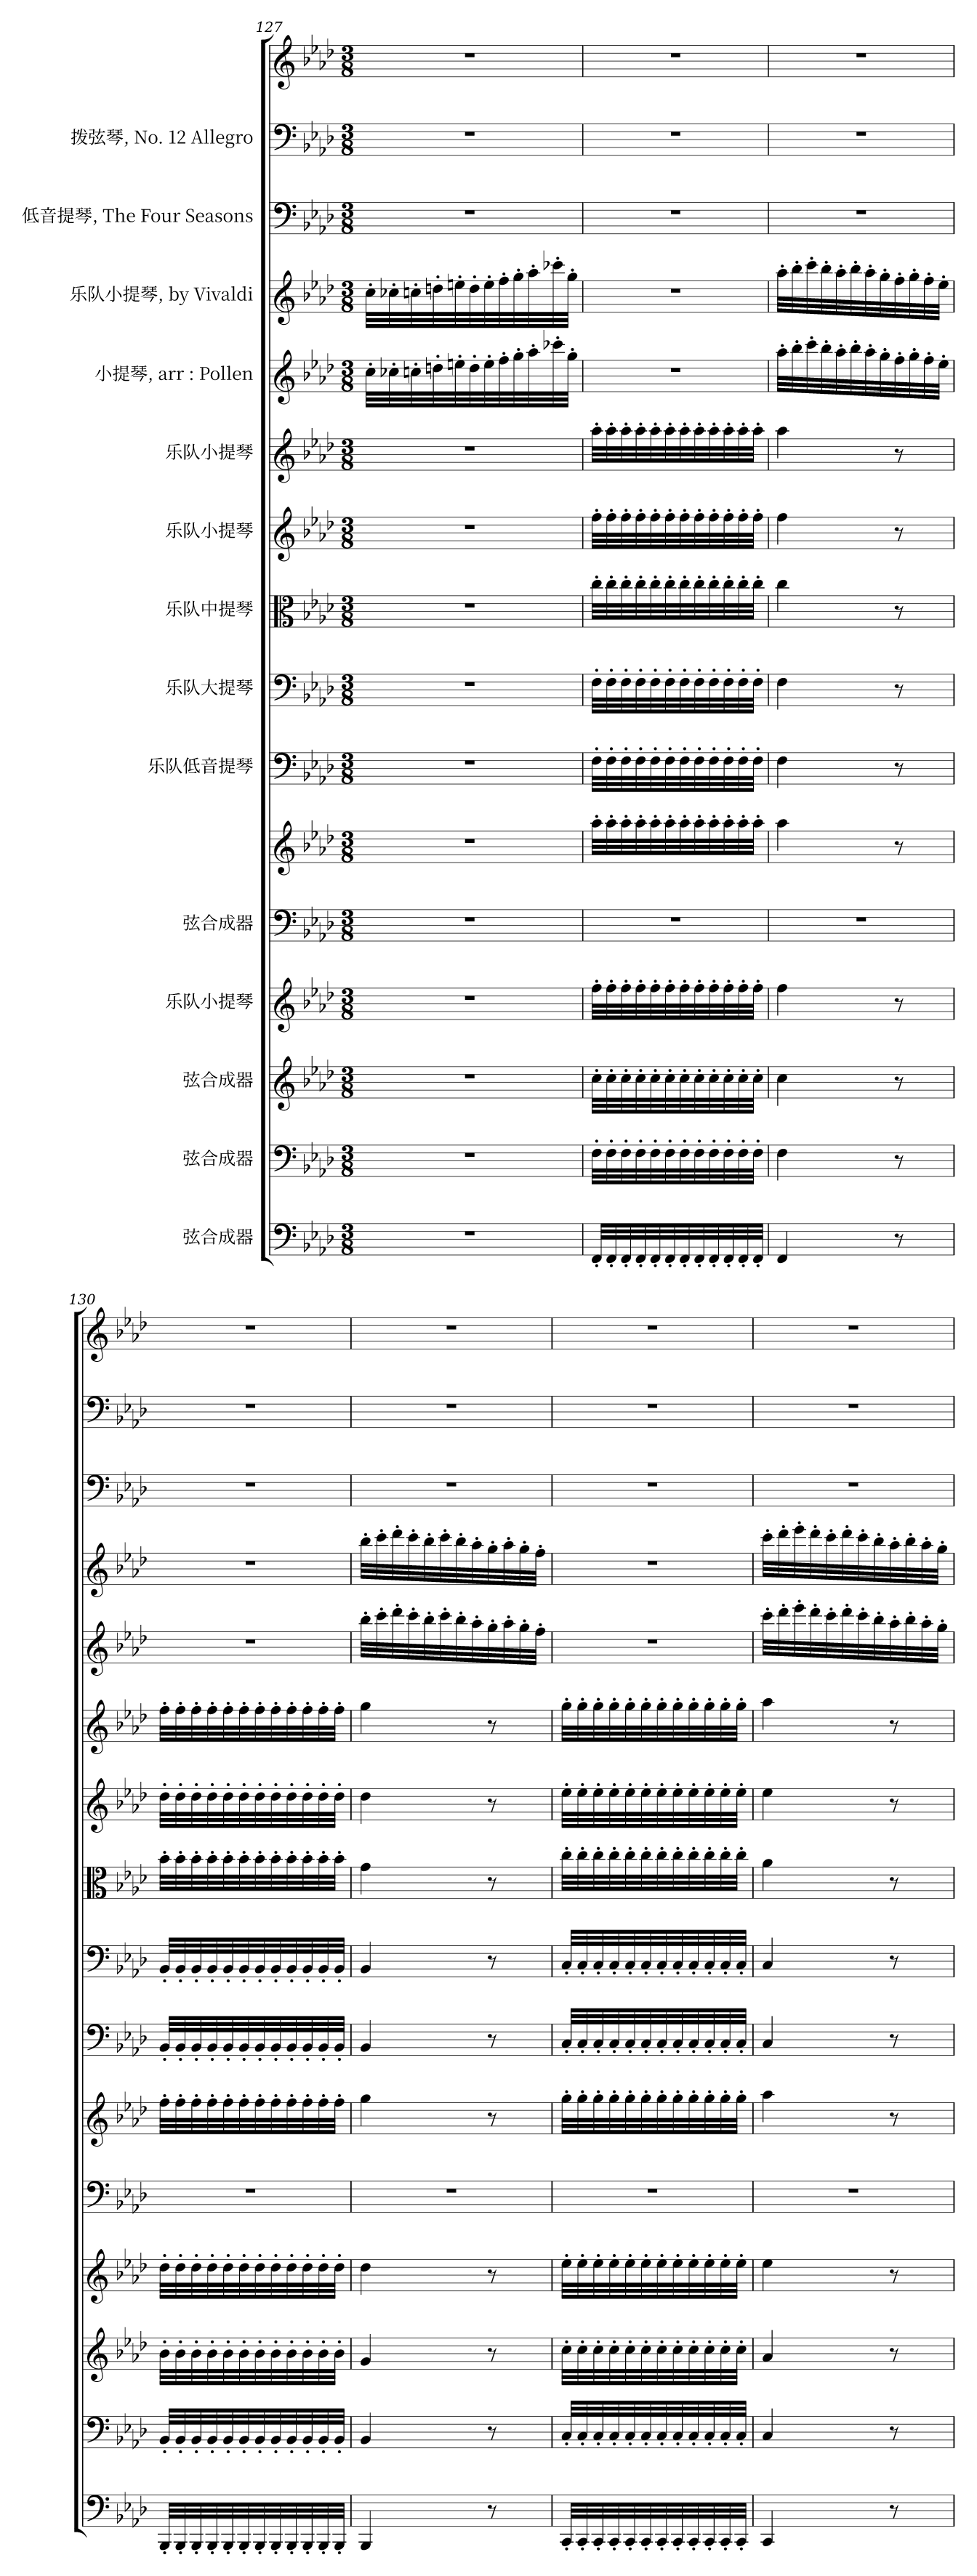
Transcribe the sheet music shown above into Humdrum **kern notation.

**kern	**kern	**kern	**kern	**kern	**kern	**kern	**kern	**kern	**kern	**kern	**kern	**kern	**kern	**kern	**kern
*part14	*part13	*part12	*part11	*part10	*part10	*part9	*part8	*part7	*part6	*part5	*part4	*part3	*part2	*part1	*part1
*staff16	*staff15	*staff14	*staff13	*staff12	*staff11	*staff10	*staff9	*staff8	*staff7	*staff6	*staff5	*staff4	*staff3	*staff2	*staff1
*I"弦合成器	*I"弦合成器	*I"弦合成器	*I"乐队小提琴	*I"弦合成器	*	*I"乐队低音提琴	*I"乐队大提琴	*I"乐队中提琴	*I"乐队小提琴	*I"乐队小提琴	*I"小提琴, arr : Pollen	*I"乐队小提琴, by Vivaldi	*I"低音提琴, The Four Seasons	*I"拨弦琴, No. 12 Allegro	*
!!LO:PB:g=z
*clefF4	*clefF4	*clefG2	*clefG2	*clefF4	*clefG2	*clefF4	*clefF4	*clefC3	*clefG2	*clefG2	*clefG2	*clefG2	*clefF4	*clefF4	*clefG2
*	*	*	*	*	*	*ITrd7c12	*	*	*	*	*	*	*ITrd7c12	*	*
*k[b-e-a-d-]	*k[b-e-a-d-]	*k[b-e-a-d-]	*k[b-e-a-d-]	*k[b-e-a-d-]	*k[b-e-a-d-]	*k[b-e-a-d-]	*k[b-e-a-d-]	*k[b-e-a-d-]	*k[b-e-a-d-]	*k[b-e-a-d-]	*k[b-e-a-d-]	*k[b-e-a-d-]	*k[b-e-a-d-]	*k[b-e-a-d-]	*k[b-e-a-d-]
*M3/8	*M3/8	*M3/8	*M3/8	*M3/8	*M3/8	*M3/8	*M3/8	*M3/8	*M3/8	*M3/8	*M3/8	*M3/8	*M3/8	*M3/8	*M3/8
=127	=127	=127	=127	=127	=127	=127	=127	=127	=127	=127	=127	=127	=127	=127	=127
4.r	4.r	4.r	4.r	4.r	4.r	4.r	4.r	4.r	4.r	4.r	32cc'\LLL	32cc'\LLL	4.r	4.r	4.r
.	.	.	.	.	.	.	.	.	.	.	32cc-X'\	32cc-X'\	.	.	.
.	.	.	.	.	.	.	.	.	.	.	32ccn'\	32ccn'\	.	.	.
.	.	.	.	.	.	.	.	.	.	.	32ddn'\	32ddn'\	.	.	.
.	.	.	.	.	.	.	.	.	.	.	32een'\	32een'\	.	.	.
.	.	.	.	.	.	.	.	.	.	.	32dd'\	32dd'\	.	.	.
.	.	.	.	.	.	.	.	.	.	.	32ee'\	32ee'\	.	.	.
.	.	.	.	.	.	.	.	.	.	.	32ff'\	32ff'\	.	.	.
.	.	.	.	.	.	.	.	.	.	.	32gg'\	32gg'\	.	.	.
.	.	.	.	.	.	.	.	.	.	.	32aa-'\	32aa-'\	.	.	.
.	.	.	.	.	.	.	.	.	.	.	32ccc-X'\	32ccc-X'\	.	.	.
.	.	.	.	.	.	.	.	.	.	.	32gg'\JJJ	32gg'\JJJ	.	.	.
=128	=128	=128	=128	=128	=128	=128	=128	=128	=128	=128	=128	=128	=128	=128	=128
32FF'/LLL	32F'\LLL	32cc'\LLL	32ff'\LLL	4.r	32aa-'\LLL	32FF'\LLL	32F'\LLL	32cc'\LLL	32ff'\LLL	32aa-'\LLL	4.r	4.r	4.r	4.r	4.r
32FF'/	32F'\	32cc'\	32ff'\	.	32aa-'\	32FF'\	32F'\	32cc'\	32ff'\	32aa-'\	.	.	.	.	.
32FF'/	32F'\	32cc'\	32ff'\	.	32aa-'\	32FF'\	32F'\	32cc'\	32ff'\	32aa-'\	.	.	.	.	.
32FF'/	32F'\	32cc'\	32ff'\	.	32aa-'\	32FF'\	32F'\	32cc'\	32ff'\	32aa-'\	.	.	.	.	.
32FF'/	32F'\	32cc'\	32ff'\	.	32aa-'\	32FF'\	32F'\	32cc'\	32ff'\	32aa-'\	.	.	.	.	.
32FF'/	32F'\	32cc'\	32ff'\	.	32aa-'\	32FF'\	32F'\	32cc'\	32ff'\	32aa-'\	.	.	.	.	.
32FF'/	32F'\	32cc'\	32ff'\	.	32aa-'\	32FF'\	32F'\	32cc'\	32ff'\	32aa-'\	.	.	.	.	.
32FF'/	32F'\	32cc'\	32ff'\	.	32aa-'\	32FF'\	32F'\	32cc'\	32ff'\	32aa-'\	.	.	.	.	.
32FF'/	32F'\	32cc'\	32ff'\	.	32aa-'\	32FF'\	32F'\	32cc'\	32ff'\	32aa-'\	.	.	.	.	.
32FF'/	32F'\	32cc'\	32ff'\	.	32aa-'\	32FF'\	32F'\	32cc'\	32ff'\	32aa-'\	.	.	.	.	.
32FF'/	32F'\	32cc'\	32ff'\	.	32aa-'\	32FF'\	32F'\	32cc'\	32ff'\	32aa-'\	.	.	.	.	.
32FF'/JJJ	32F'\JJJ	32cc'\JJJ	32ff'\JJJ	.	32aa-'\JJJ	32FF'\JJJ	32F'\JJJ	32cc'\JJJ	32ff'\JJJ	32aa-'\JJJ	.	.	.	.	.
!!LO:PB:g=z
=129	=129	=129	=129	=129	=129	=129	=129	=129	=129	=129	=129	=129	=129	=129	=129
4FF/	4F\	4cc\	4ff\	4.r	4aa-\	4FF\	4F\	4cc\	4ff\	4aa-\	32aa-'\LLL	32aa-'\LLL	4.r	4.r	4.r
.	.	.	.	.	.	.	.	.	.	.	32bb-'\	32bb-'\	.	.	.
.	.	.	.	.	.	.	.	.	.	.	32ccc'\	32ccc'\	.	.	.
.	.	.	.	.	.	.	.	.	.	.	32bb-'\	32bb-'\	.	.	.
.	.	.	.	.	.	.	.	.	.	.	32aa-'\	32aa-'\	.	.	.
.	.	.	.	.	.	.	.	.	.	.	32bb-'\	32bb-'\	.	.	.
.	.	.	.	.	.	.	.	.	.	.	32aa-'\	32aa-'\	.	.	.
.	.	.	.	.	.	.	.	.	.	.	32gg'\	32gg'\	.	.	.
8r	8r	8r	8r	.	8r	8r	8r	8r	8r	8r	32ff'\	32ff'\	.	.	.
.	.	.	.	.	.	.	.	.	.	.	32gg'\	32gg'\	.	.	.
.	.	.	.	.	.	.	.	.	.	.	32ff'\	32ff'\	.	.	.
.	.	.	.	.	.	.	.	.	.	.	32ee-'\JJJ	32ee-'\JJJ	.	.	.
=130	=130	=130	=130	=130	=130	=130	=130	=130	=130	=130	=130	=130	=130	=130	=130
32BBB-'/LLL	32BB-'/LLL	32b-'\LLL	32dd-'\LLL	4.r	32ff'\LLL	32BBB-'/LLL	32BB-'/LLL	32b-'\LLL	32dd-'\LLL	32ff'\LLL	4.r	4.r	4.r	4.r	4.r
32BBB-'/	32BB-'/	32b-'\	32dd-'\	.	32ff'\	32BBB-'/	32BB-'/	32b-'\	32dd-'\	32ff'\	.	.	.	.	.
32BBB-'/	32BB-'/	32b-'\	32dd-'\	.	32ff'\	32BBB-'/	32BB-'/	32b-'\	32dd-'\	32ff'\	.	.	.	.	.
32BBB-'/	32BB-'/	32b-'\	32dd-'\	.	32ff'\	32BBB-'/	32BB-'/	32b-'\	32dd-'\	32ff'\	.	.	.	.	.
32BBB-'/	32BB-'/	32b-'\	32dd-'\	.	32ff'\	32BBB-'/	32BB-'/	32b-'\	32dd-'\	32ff'\	.	.	.	.	.
32BBB-'/	32BB-'/	32b-'\	32dd-'\	.	32ff'\	32BBB-'/	32BB-'/	32b-'\	32dd-'\	32ff'\	.	.	.	.	.
32BBB-'/	32BB-'/	32b-'\	32dd-'\	.	32ff'\	32BBB-'/	32BB-'/	32b-'\	32dd-'\	32ff'\	.	.	.	.	.
32BBB-'/	32BB-'/	32b-'\	32dd-'\	.	32ff'\	32BBB-'/	32BB-'/	32b-'\	32dd-'\	32ff'\	.	.	.	.	.
32BBB-'/	32BB-'/	32b-'\	32dd-'\	.	32ff'\	32BBB-'/	32BB-'/	32b-'\	32dd-'\	32ff'\	.	.	.	.	.
32BBB-'/	32BB-'/	32b-'\	32dd-'\	.	32ff'\	32BBB-'/	32BB-'/	32b-'\	32dd-'\	32ff'\	.	.	.	.	.
32BBB-'/	32BB-'/	32b-'\	32dd-'\	.	32ff'\	32BBB-'/	32BB-'/	32b-'\	32dd-'\	32ff'\	.	.	.	.	.
32BBB-'/JJJ	32BB-'/JJJ	32b-'\JJJ	32dd-'\JJJ	.	32ff'\JJJ	32BBB-'/JJJ	32BB-'/JJJ	32b-'\JJJ	32dd-'\JJJ	32ff'\JJJ	.	.	.	.	.
!!LO:PB:g=z
=131	=131	=131	=131	=131	=131	=131	=131	=131	=131	=131	=131	=131	=131	=131	=131
4BBB-/	4BB-/	4g/	4dd-\	4.r	4gg\	4BBB-/	4BB-/	4g\	4dd-\	4gg\	32bb-'\LLL	32bb-'\LLL	4.r	4.r	4.r
.	.	.	.	.	.	.	.	.	.	.	32ccc'\	32ccc'\	.	.	.
.	.	.	.	.	.	.	.	.	.	.	32ddd-'\	32ddd-'\	.	.	.
.	.	.	.	.	.	.	.	.	.	.	32ccc'\	32ccc'\	.	.	.
.	.	.	.	.	.	.	.	.	.	.	32bb-'\	32bb-'\	.	.	.
.	.	.	.	.	.	.	.	.	.	.	32ccc'\	32ccc'\	.	.	.
.	.	.	.	.	.	.	.	.	.	.	32bb-'\	32bb-'\	.	.	.
.	.	.	.	.	.	.	.	.	.	.	32aa-'\	32aa-'\	.	.	.
8r	8r	8r	8r	.	8r	8r	8r	8r	8r	8r	32gg'\	32gg'\	.	.	.
.	.	.	.	.	.	.	.	.	.	.	32aa-'\	32aa-'\	.	.	.
.	.	.	.	.	.	.	.	.	.	.	32gg'\	32gg'\	.	.	.
.	.	.	.	.	.	.	.	.	.	.	32ff'\JJJ	32ff'\JJJ	.	.	.
=132	=132	=132	=132	=132	=132	=132	=132	=132	=132	=132	=132	=132	=132	=132	=132
32CC'/LLL	32C'/LLL	32cc'\LLL	32ee-'\LLL	4.r	32gg'\LLL	32CC'/LLL	32C'/LLL	32cc'\LLL	32ee-'\LLL	32gg'\LLL	4.r	4.r	4.r	4.r	4.r
32CC'/	32C'/	32cc'\	32ee-'\	.	32gg'\	32CC'/	32C'/	32cc'\	32ee-'\	32gg'\	.	.	.	.	.
32CC'/	32C'/	32cc'\	32ee-'\	.	32gg'\	32CC'/	32C'/	32cc'\	32ee-'\	32gg'\	.	.	.	.	.
32CC'/	32C'/	32cc'\	32ee-'\	.	32gg'\	32CC'/	32C'/	32cc'\	32ee-'\	32gg'\	.	.	.	.	.
32CC'/	32C'/	32cc'\	32ee-'\	.	32gg'\	32CC'/	32C'/	32cc'\	32ee-'\	32gg'\	.	.	.	.	.
32CC'/	32C'/	32cc'\	32ee-'\	.	32gg'\	32CC'/	32C'/	32cc'\	32ee-'\	32gg'\	.	.	.	.	.
32CC'/	32C'/	32cc'\	32ee-'\	.	32gg'\	32CC'/	32C'/	32cc'\	32ee-'\	32gg'\	.	.	.	.	.
32CC'/	32C'/	32cc'\	32ee-'\	.	32gg'\	32CC'/	32C'/	32cc'\	32ee-'\	32gg'\	.	.	.	.	.
32CC'/	32C'/	32cc'\	32ee-'\	.	32gg'\	32CC'/	32C'/	32cc'\	32ee-'\	32gg'\	.	.	.	.	.
32CC'/	32C'/	32cc'\	32ee-'\	.	32gg'\	32CC'/	32C'/	32cc'\	32ee-'\	32gg'\	.	.	.	.	.
32CC'/	32C'/	32cc'\	32ee-'\	.	32gg'\	32CC'/	32C'/	32cc'\	32ee-'\	32gg'\	.	.	.	.	.
32CC'/JJJ	32C'/JJJ	32cc'\JJJ	32ee-'\JJJ	.	32gg'\JJJ	32CC'/JJJ	32C'/JJJ	32cc'\JJJ	32ee-'\JJJ	32gg'\JJJ	.	.	.	.	.
!!LO:PB:g=z
=133	=133	=133	=133	=133	=133	=133	=133	=133	=133	=133	=133	=133	=133	=133	=133
4CC/	4C/	4a-/	4ee-\	4.r	4aa-\	4CC/	4C/	4a-\	4ee-\	4aa-\	32ccc'\LLL	32ccc'\LLL	4.r	4.r	4.r
.	.	.	.	.	.	.	.	.	.	.	32ddd-'\	32ddd-'\	.	.	.
.	.	.	.	.	.	.	.	.	.	.	32eee-'\	32eee-'\	.	.	.
.	.	.	.	.	.	.	.	.	.	.	32ddd-'\	32ddd-'\	.	.	.
.	.	.	.	.	.	.	.	.	.	.	32ccc'\	32ccc'\	.	.	.
.	.	.	.	.	.	.	.	.	.	.	32ddd-'\	32ddd-'\	.	.	.
.	.	.	.	.	.	.	.	.	.	.	32ccc'\	32ccc'\	.	.	.
.	.	.	.	.	.	.	.	.	.	.	32bb-'\	32bb-'\	.	.	.
8r	8r	8r	8r	.	8r	8r	8r	8r	8r	8r	32aa-'\	32aa-'\	.	.	.
.	.	.	.	.	.	.	.	.	.	.	32bb-'\	32bb-'\	.	.	.
.	.	.	.	.	.	.	.	.	.	.	32aa-'\	32aa-'\	.	.	.
.	.	.	.	.	.	.	.	.	.	.	32gg'\JJJ	32gg'\JJJ	.	.	.
=	=	=	=	=	=	=	=	=	=	=	=	=	=	=	=
*-	*-	*-	*-	*-	*-	*-	*-	*-	*-	*-	*-	*-	*-	*-	*-
